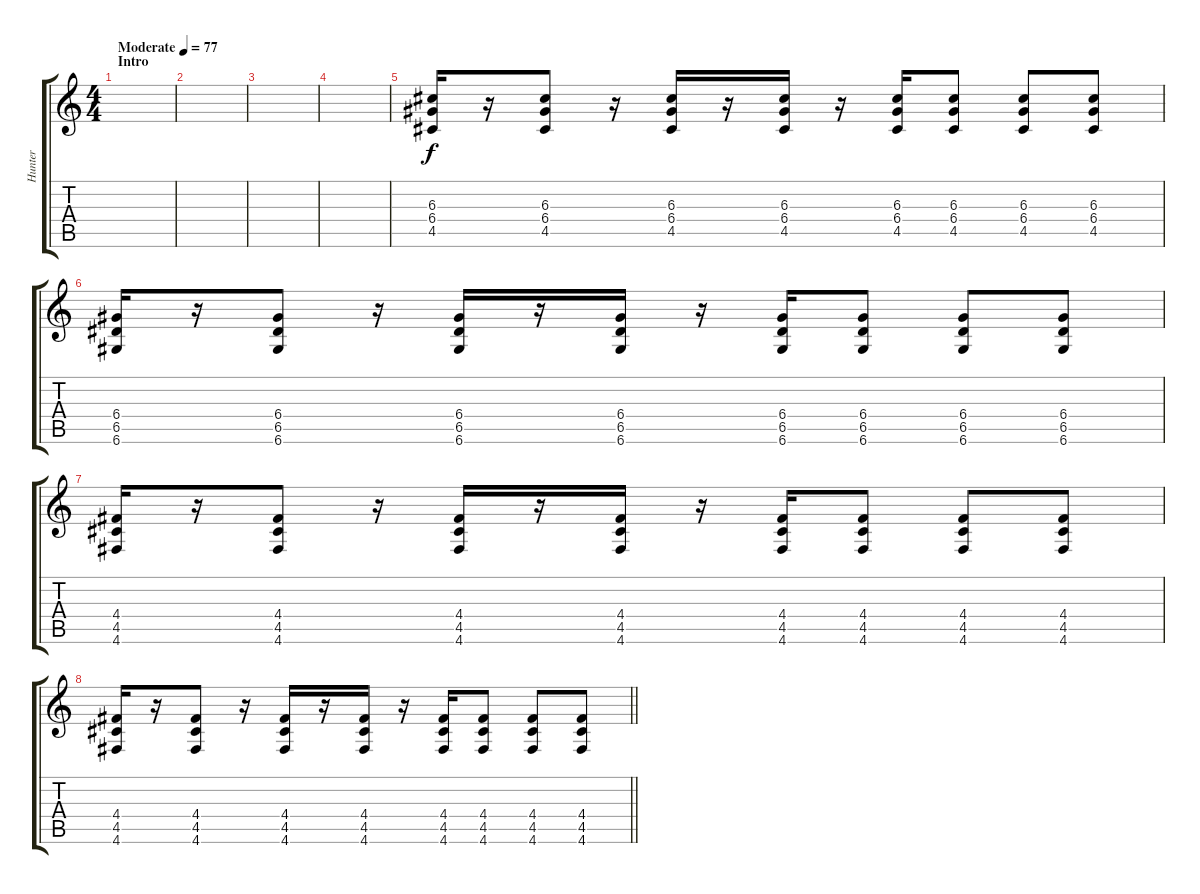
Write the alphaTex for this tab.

\track ("Hunter" "Hunter") {instrument acousticguitarsteel}
\staff {score tabs}
\tuning (E4 B3 G3 D3 A2 D2) {hide}
\ts (4 4)
\section ("" "Intro")
\tempo (77 "Moderate")
\clef g2
\ks c
|
|
|
|
(6.3 6.4 4.5).16 r.16 (6.3 6.4 4.5).8 r.16 (6.3 6.4 4.5).16 r.16 (6.3 6.4 4.5).16 r.16 (6.3 6.4 4.5).16 (6.3 6.4 4.5).8 (6.3 6.4 4.5).8 (6.3 6.4 4.5).8 |
(6.4 6.5 6.6).16 r.16 (6.4 6.5 6.6).8 r.16 (6.4 6.5 6.6).16 r.16 (6.4 6.5 6.6).16 r.16 (6.4 6.5 6.6).16 (6.4 6.5 6.6).8 (6.4 6.5 6.6).8 (6.4 6.5 6.6).8 |
(4.4 4.5 4.6).16 r.16 (4.4 4.5 4.6).8 r.16 (4.4 4.5 4.6).16 r.16 (4.4 4.5 4.6).16 r.16 (4.4 4.5 4.6).16 (4.4 4.5 4.6).8 (4.4 4.5 4.6).8 (4.4 4.5 4.6).8 |
\barLineRight lightlight
(4.4 4.5 4.6).16 r.16 (4.4 4.5 4.6).8 r.16 (4.4 4.5 4.6).16 r.16 (4.4 4.5 4.6).16 r.16 (4.4 4.5 4.6).16 (4.4 4.5 4.6).8 (4.4 4.5 4.6).8 (4.4 4.5 4.6).8
